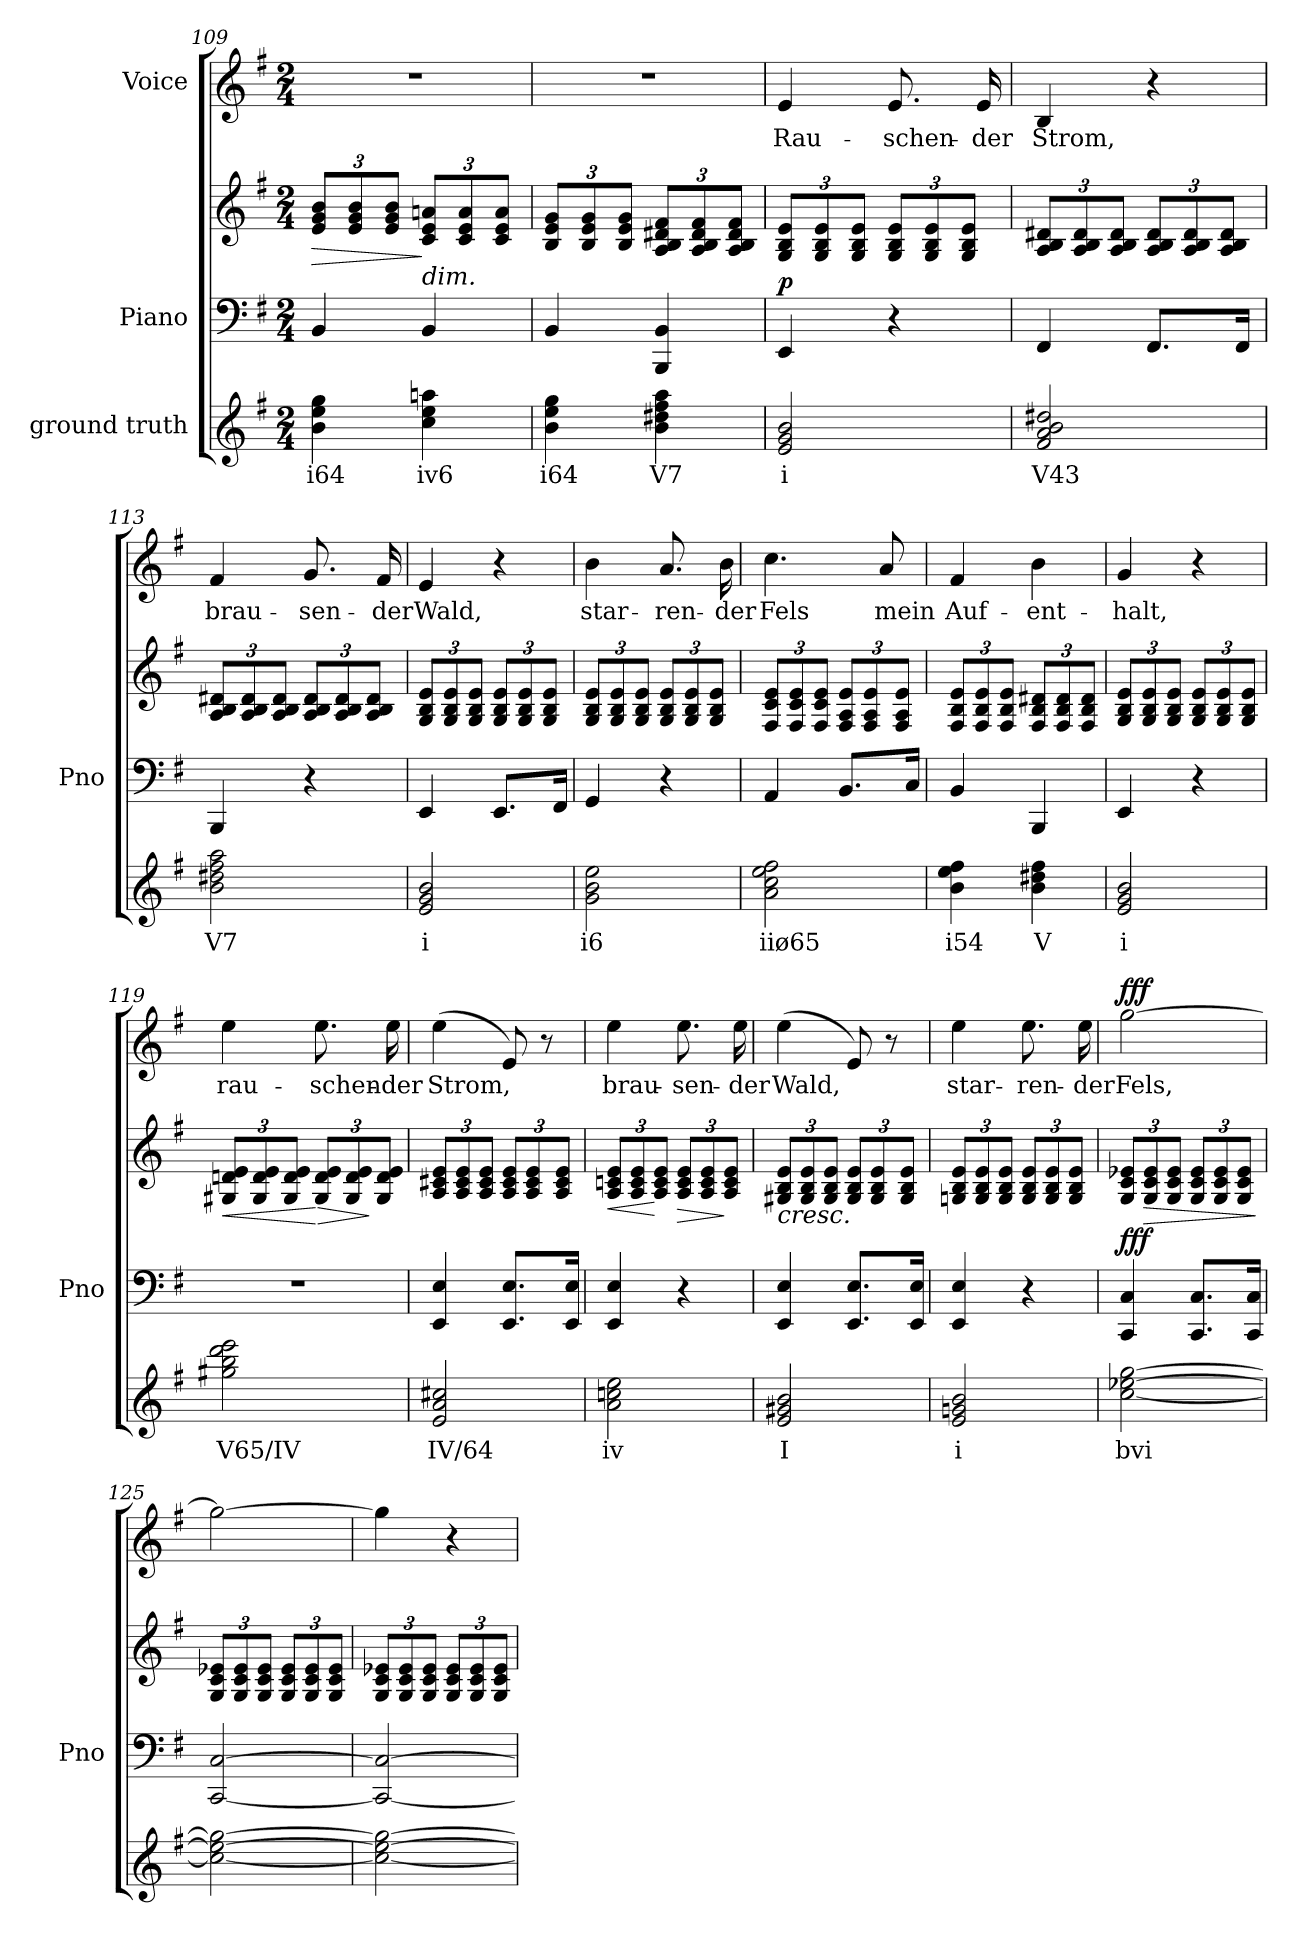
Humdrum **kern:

**kern	**text	**kern	**kern	**dynam	**kern	**text	**dynam
*part3	*part3	*part2	*part2	*part2	*part1	*part1	*part1
*staff4	*staff4	*staff3	*staff2	*staff2/3	*staff1	*staff1	*staff1
*I"ground truth	*	*I"Piano	*	*	*I"Voice	*	*
*	*	*I'Pno	*	*	*	*	*
!!LO:LB:g=z
*	*	*clefF4	*clefG2	*	*clefG2	*	*
*k[f#]	*	*k[f#]	*k[f#]	*	*k[f#]	*	*
*M2/4	*	*M2/4	*M2/4	*	*M2/4	*	*
=109	=109	=109	=109	=109	=109	=109	=109
*	*	*	*Xbrackettup	*	*	*	*
!	!	!	!	!LO:HP:b	!	!	!
4b 4ee 4gg	i64	4BB/	12e/ 12g/ 12b/L	>	2r	.	.
.	.	.	12e/ 12g/ 12b/	.	.	.	.
.	.	.	12e/ 12g/ 12b/J	.	.	.	.
!	!	!	!LO:TX:b:i:t=dim.	!	!	!	!
4cc 4ee 4aan	iv6	4BB/	12c/ 12e/ 12an/L	]	.	.	.
.	.	.	12c/ 12e/ 12a/	.	.	.	.
.	.	.	12c/ 12e/ 12a/J	.	.	.	.
=110	=110	=110	=110	=110	=110	=110	=110
4b 4ee 4gg	i64	4BB/	12B/ 12e/ 12g/L	.	2r	.	.
.	.	.	12B/ 12e/ 12g/	.	.	.	.
.	.	.	12B/ 12e/ 12g/J	.	.	.	.
4b 4dd#X 4ff# 4aa	V7	4BBB/ 4BB/	12A/ 12B/ 12d#X/ 12f#/L	.	.	.	.
.	.	.	12A/ 12B/ 12d#/ 12f#/	.	.	.	.
.	.	.	12A/ 12B/ 12d#/ 12f#/J	.	.	.	.
=111	=111	=111	=111	=111	=111	=111	=111
!	!	!	!	!LO:DY:a=2	!	!LO:LY:b	!
2e 2g 2b	i	4EE/	12G/ 12B/ 12e/L	p	4e/	Rau-	.
.	.	.	12G/ 12B/ 12e/	.	.	.	.
.	.	.	12G/ 12B/ 12e/J	.	.	.	.
!	!	!	!	!	!	!LO:LY:b	!
.	.	4r	12G/ 12B/ 12e/L	.	8.e/	-schen-	.
.	.	.	12G/ 12B/ 12e/	.	.	.	.
.	.	.	12G/ 12B/ 12e/J	.	.	.	.
!	!	!	!	!	!	!LO:LY:b	!
.	.	.	.	.	16e/	-der	.
=112	=112	=112	=112	=112	=112	=112	=112
!	!	!	!	!	!	!LO:LY:b	!
2f# 2a 2b 2dd#X	V43	4FF#/	12A/ 12B/ 12d#X/L	.	4B/	Strom,	.
.	.	.	12A/ 12B/ 12d#/	.	.	.	.
.	.	.	12A/ 12B/ 12d#/J	.	.	.	.
.	.	8.FF#/L	12A/ 12B/ 12d#/L	.	4r	.	.
.	.	.	12A/ 12B/ 12d#/	.	.	.	.
.	.	.	12A/ 12B/ 12d#/J	.	.	.	.
.	.	16FF#/Jk	.	.	.	.	.
!!LO:LB:g=z
=113	=113	=113	=113	=113	=113	=113	=113
!	!	!	!	!	!	!LO:LY:b	!
2b 2dd#X 2ff# 2aa	V7	4BBB/	12A/ 12B/ 12d#X/L	.	4f#/	brau-	.
.	.	.	12A/ 12B/ 12d#/	.	.	.	.
.	.	.	12A/ 12B/ 12d#/J	.	.	.	.
!	!	!	!	!	!	!LO:LY:b	!
.	.	4r	12A/ 12B/ 12d#/L	.	8.g/	-sen-	.
.	.	.	12A/ 12B/ 12d#/	.	.	.	.
.	.	.	12A/ 12B/ 12d#/J	.	.	.	.
!	!	!	!	!	!	!LO:LY:b	!
.	.	.	.	.	16f#/	-der	.
=114	=114	=114	=114	=114	=114	=114	=114
!	!	!	!	!	!	!LO:LY:b	!
2e 2g 2b	i	4EE/	12G/ 12B/ 12e/L	.	4e/	Wald,	.
.	.	.	12G/ 12B/ 12e/	.	.	.	.
.	.	.	12G/ 12B/ 12e/J	.	.	.	.
.	.	8.EE/L	12G/ 12B/ 12e/L	.	4r	.	.
.	.	.	12G/ 12B/ 12e/	.	.	.	.
.	.	.	12G/ 12B/ 12e/J	.	.	.	.
.	.	16FF#/Jk	.	.	.	.	.
=115	=115	=115	=115	=115	=115	=115	=115
!	!	!	!	!	!	!LO:LY:b	!
2g 2b 2ee	i6	4GG/	12G/ 12B/ 12e/L	.	4b\	star-	.
.	.	.	12G/ 12B/ 12e/	.	.	.	.
.	.	.	12G/ 12B/ 12e/J	.	.	.	.
!	!	!	!	!	!	!LO:LY:b	!
.	.	4r	12G/ 12B/ 12e/L	.	8.a/	-ren-	.
.	.	.	12G/ 12B/ 12e/	.	.	.	.
.	.	.	12G/ 12B/ 12e/J	.	.	.	.
!	!	!	!	!	!	!LO:LY:b	!
.	.	.	.	.	16b\	-der	.
=116	=116	=116	=116	=116	=116	=116	=116
!	!	!	!	!	!	!LO:LY:b	!
2a 2cc 2ee 2ff#	iiø65	4AA/	12F#/ 12c/ 12e/L	.	4.cc\	Fels	.
.	.	.	12F#/ 12c/ 12e/	.	.	.	.
.	.	.	12F#/ 12c/ 12e/J	.	.	.	.
.	.	8.BB/L	12F#/ 12A/ 12e/L	.	.	.	.
.	.	.	12F#/ 12A/ 12e/	.	.	.	.
!	!	!	!	!	!	!LO:LY:b	!
.	.	.	.	.	8a/	mein	.
.	.	.	12F#/ 12A/ 12e/J	.	.	.	.
.	.	16C/Jk	.	.	.	.	.
!!LO:PB:g=z
=117	=117	=117	=117	=117	=117	=117	=117
!	!	!	!	!	!	!LO:LY:b	!
4b 4ee 4ff#	i54	4BB/	12F#/ 12B/ 12e/L	.	4f#/	Auf-	.
.	.	.	12F#/ 12B/ 12e/	.	.	.	.
.	.	.	12F#/ 12B/ 12e/J	.	.	.	.
!	!	!	!	!	!	!LO:LY:b	!
4b 4dd#X 4ff#	V	4BBB/	12F#/ 12B/ 12d#X/L	.	4b\	-ent-	.
.	.	.	12F#/ 12B/ 12d#/	.	.	.	.
.	.	.	12F#/ 12B/ 12d#/J	.	.	.	.
=118	=118	=118	=118	=118	=118	=118	=118
!	!	!	!	!	!	!LO:LY:b	!
2e 2g 2b	i	4EE/	12G/ 12B/ 12e/L	.	4g/	-halt,	.
.	.	.	12G/ 12B/ 12e/	.	.	.	.
.	.	.	12G/ 12B/ 12e/J	.	.	.	.
.	.	4r	12G/ 12B/ 12e/L	.	4r	.	.
.	.	.	12G/ 12B/ 12e/	.	.	.	.
.	.	.	12G/ 12B/ 12e/J	.	.	.	.
=119	=119	=119	=119	=119	=119	=119	=119
!	!	!	!	!LO:HP:b	!	!	!
!	!	!	!	!	!	!LO:LY:b	!
2gg#X 2bb 2ddd 2eee	V65/IV	2r	12G#X/ 12dn/ 12e/L	<	4ee\	rau-	.
.	.	.	12G#/ 12d/ 12e/	.	.	.	.
.	.	.	12G#/ 12d/ 12e/J	.	.	.	.
!	!	!	!	!LO:HP:n=1:b	!	!	!
!	!	!	!	!	!	!LO:LY:b	!
.	.	.	12G#/ 12d/ 12e/L	[ >	8.ee\	-schen-	.
.	.	.	12G#/ 12d/ 12e/	.	.	.	.
.	.	.	12G#/ 12d/ 12e/J	]	.	.	.
!	!	!	!	!	!	!LO:LY:b	!
.	.	.	.	.	16ee\	-der	.
=120	=120	=120	=120	=120	=120	=120	=120
!	!	!	!	!	!	!LO:LY:b	!
2e 2a 2cc#X	IV/64	4EE/ 4E/	12A/ 12c#X/ 12e/L	.	(>4ee\	Strom,	.
.	.	.	12A/ 12c#/ 12e/	.	.	.	.
.	.	.	12A/ 12c#/ 12e/J	.	.	.	.
.	.	8.EE/ 8.E/L	12A/ 12c#/ 12e/L	.	8e/)	.	.
.	.	.	12A/ 12c#/ 12e/	.	.	.	.
.	.	.	.	.	8r	.	.
.	.	.	12A/ 12c#/ 12e/J	.	.	.	.
.	.	16EE/ 16E/Jk	.	.	.	.	.
!!LO:LB:g=z
=121	=121	=121	=121	=121	=121	=121	=121
!	!	!	!	!LO:HP:b	!	!	!
!	!	!	!	!	!	!LO:LY:b	!
2a 2ccn 2ee	iv	4EE/ 4E/	12A/ 12cn/ 12e/L	<	4ee\	brau-	.
.	.	.	12A/ 12c/ 12e/	.	.	.	.
.	.	.	12A/ 12c/ 12e/J	[	.	.	.
!	!	!	!	!LO:HP:b	!	!	!
!	!	!	!	!	!	!LO:LY:b	!
.	.	4r	12A/ 12c/ 12e/L	>	8.ee\	-sen-	.
.	.	.	12A/ 12c/ 12e/	.	.	.	.
.	.	.	12A/ 12c/ 12e/J	]	.	.	.
!	!	!	!	!	!	!LO:LY:b	!
.	.	.	.	.	16ee\	-der	.
=122	=122	=122	=122	=122	=122	=122	=122
!	!	!	!LO:TX:b:i:t=cresc.	!	!	!	!
!	!	!	!	!	!	!LO:LY:b	!
2e 2g#X 2b	I	4EE/ 4E/	12G#X/ 12B/ 12e/L	.	(>4ee\	Wald,	.
.	.	.	12G#/ 12B/ 12e/	.	.	.	.
.	.	.	12G#/ 12B/ 12e/J	.	.	.	.
.	.	8.EE/ 8.E/L	12G#/ 12B/ 12e/L	.	8e/)	.	.
.	.	.	12G#/ 12B/ 12e/	.	.	.	.
.	.	.	.	.	8r	.	.
.	.	.	12G#/ 12B/ 12e/J	.	.	.	.
.	.	16EE/ 16E/Jk	.	.	.	.	.
=123	=123	=123	=123	=123	=123	=123	=123
!	!	!	!	!	!	!LO:LY:b	!
2e 2gn 2b	i	4EE/ 4E/	12Gn/ 12B/ 12e/L	.	4ee\	star-	.
.	.	.	12G/ 12B/ 12e/	.	.	.	.
.	.	.	12G/ 12B/ 12e/J	.	.	.	.
!	!	!	!	!	!	!LO:LY:b	!
.	.	4r	12G/ 12B/ 12e/L	.	8.ee\	-ren-	.
.	.	.	12G/ 12B/ 12e/	.	.	.	.
.	.	.	12G/ 12B/ 12e/J	.	.	.	.
!	!	!	!	!	!	!LO:LY:b	!
.	.	.	.	.	16ee\	-der	.
=124	=124	=124	=124	=124	=124	=124	=124
!	!	!	!	!LO:DY:a=2	!	!LO:LY:b	!LO:DY:a
[2cc [2ee-X [2gg	bvi	4CC/ 4C/	12G/ 12c/ 12e-X/L	fff	[2gg\	Fels,	fff
!	!	!	!	!LO:HP:b	!	!	!
.	.	.	12G/ 12c/ 12e-/	>	.	.	.
.	.	.	12G/ 12c/ 12e-/J	.	.	.	.
.	.	8.CC/ 8.C/L	12G/ 12c/ 12e-/L	.	.	.	.
.	.	.	12G/ 12c/ 12e-/	.	.	.	.
.	.	.	12G/ 12c/ 12e-/J	.	.	.	.
.	.	16CC/ 16C/Jk	.	.	.	.	.
.	.	.	.	]	.	.	.
!!LO:LB:g=z
=125	=125	=125	=125	=125	=125	=125	=125
2cc_ 2ee-_ 2gg_	.	[2CC/ [2C/	12G/ 12c/ 12e-X/L	.	2gg\_	.	.
.	.	.	12G/ 12c/ 12e-/	.	.	.	.
.	.	.	12G/ 12c/ 12e-/J	.	.	.	.
.	.	.	12G/ 12c/ 12e-/L	.	.	.	.
.	.	.	12G/ 12c/ 12e-/	.	.	.	.
.	.	.	12G/ 12c/ 12e-/J	.	.	.	.
=126	=126	=126	=126	=126	=126	=126	=126
2cc_ 2ee-_ 2gg_	.	2CC/_ 2C/_	12G/ 12c/ 12e-X/L	.	4gg\]	.	.
.	.	.	12G/ 12c/ 12e-/	.	.	.	.
.	.	.	12G/ 12c/ 12e-/J	.	.	.	.
.	.	.	12G/ 12c/ 12e-/L	.	4r	.	.
.	.	.	12G/ 12c/ 12e-/	.	.	.	.
.	.	.	12G/ 12c/ 12e-/J	.	.	.	.
=	=	=	=	=	=	=	=
*-	*-	*-	*-	*-	*-	*-	*-
